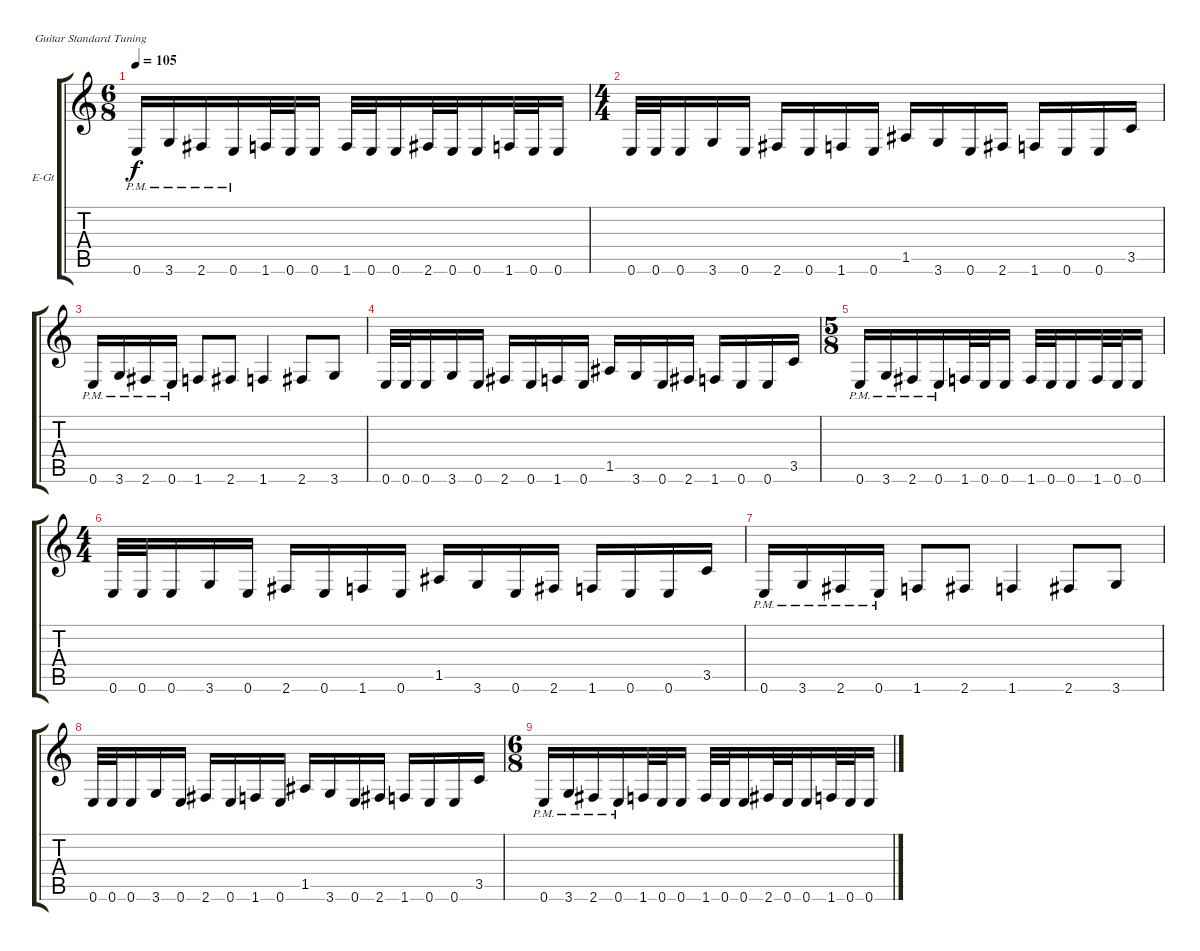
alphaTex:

\defaultSystemsLayout 4
\bracketExtendMode groupsimilarinstruments
\firstSystemTrackNameOrientation horizontal
\otherSystemsTrackNameOrientation horizontal
\track ("Distortion" "E-Gt") {instrument distortionguitar}
\staff {score tabs}
\tuning (E4 B3 G3 D3 A2 E2)
\ts (6 8)
\tempo 105
\clef g2
\ks c
0.6{pm}.16{dy f} 3.6{pm}.16 2.6{pm}.16 0.6{pm}.16 1.6.32 0.6.32 0.6.16 1.6.32 0.6.32 0.6.16 2.6.32 0.6.32 0.6.16 1.6.32 0.6.32 0.6.16 |
\ts (4 4)
0.6.32 0.6.32 0.6.16 3.6.16 0.6.16 2.6.16 0.6.16 1.6.16 0.6.16 1.5.16 3.6.16 0.6.16 2.6.16 1.6.16 0.6.16 0.6.16 3.5.16 |
0.6{pm}.16 3.6{pm}.16 2.6{pm}.16 0.6{pm}.16 1.6.8 2.6.8 1.6.4 2.6.8 3.6.8 |
0.6.32 0.6.32 0.6.16 3.6.16 0.6.16 2.6.16 0.6.16 1.6.16 0.6.16 1.5.16 3.6.16 0.6.16 2.6.16 1.6.16 0.6.16 0.6.16 3.5.16 |
\ts (5 8)
0.6{pm}.16 3.6{pm}.16 2.6{pm}.16 0.6{pm}.16 1.6.32 0.6.32 0.6.16 1.6.32 0.6.32 0.6.16 1.6.32 0.6.32 0.6.16 |
\ts (4 4)
0.6.32 0.6.32 0.6.16 3.6.16 0.6.16 2.6.16 0.6.16 1.6.16 0.6.16 1.5.16 3.6.16 0.6.16 2.6.16 1.6.16 0.6.16 0.6.16 3.5.16 |
0.6{pm}.16 3.6{pm}.16 2.6{pm}.16 0.6{pm}.16 1.6.8 2.6.8 1.6.4 2.6.8 3.6.8 |
0.6.32 0.6.32 0.6.16 3.6.16 0.6.16 2.6.16 0.6.16 1.6.16 0.6.16 1.5.16 3.6.16 0.6.16 2.6.16 1.6.16 0.6.16 0.6.16 3.5.16 |
\ts (6 8)
0.6{pm}.16 3.6{pm}.16 2.6{pm}.16 0.6{pm}.16 1.6.32 0.6.32 0.6.16 1.6.32 0.6.32 0.6.16 2.6.32 0.6.32 0.6.16 1.6.32 0.6.32 0.6.16
